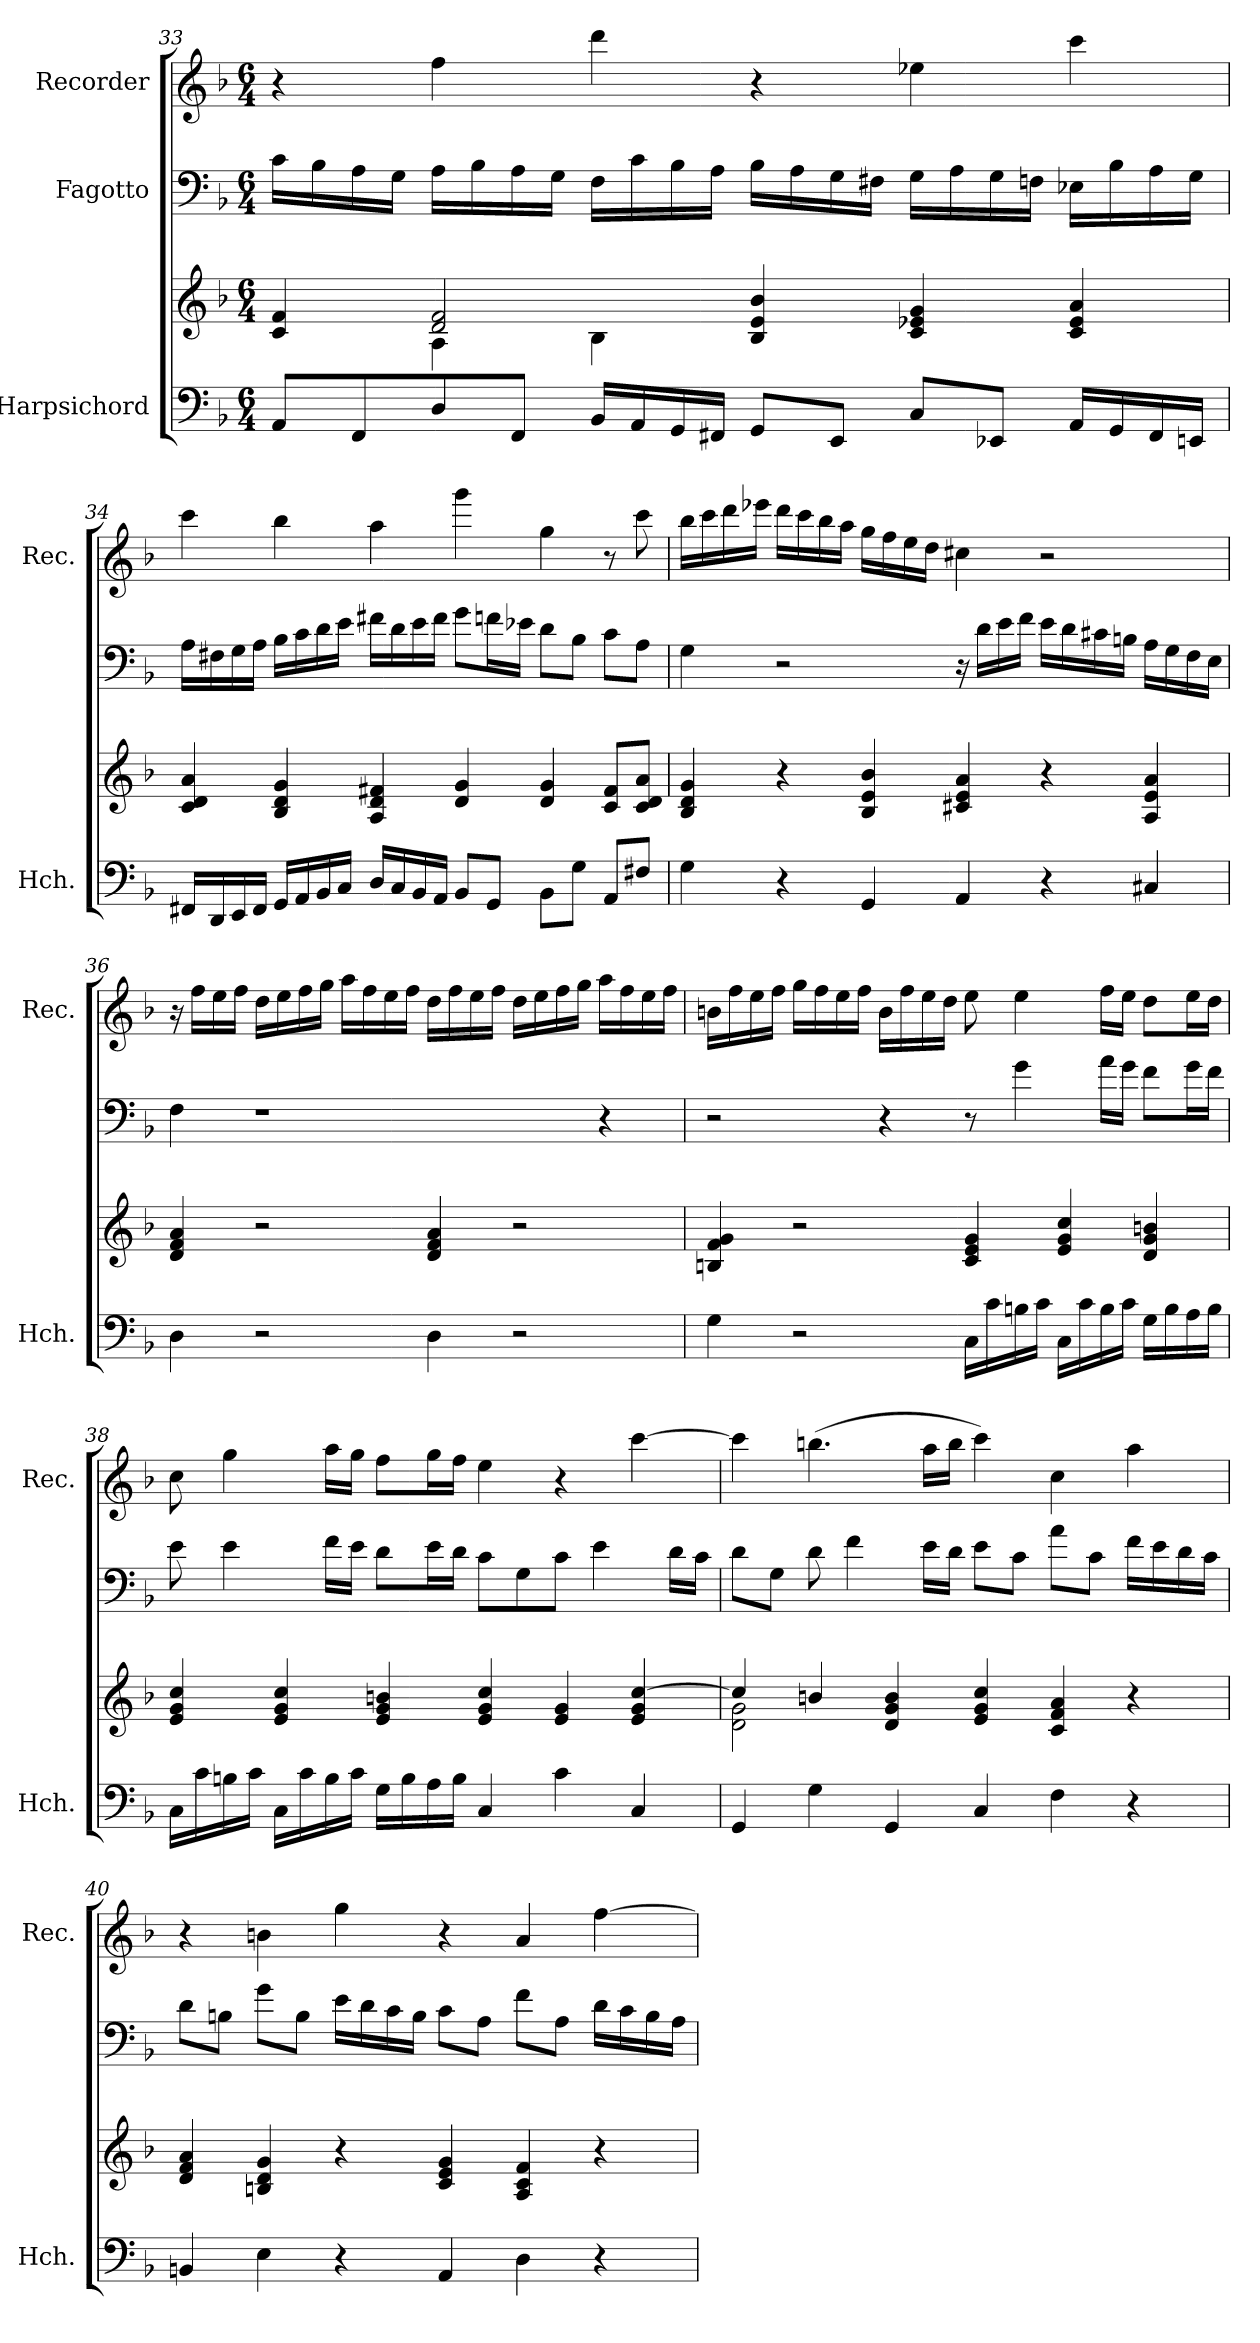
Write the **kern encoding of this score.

**kern	**kern	**kern	**kern
*part3	*part3	*part2	*part1
*staff4	*staff3	*staff2	*staff1
*I"Harpsichord	*	*I"Fagotto	*I"Recorder
*I'Hch.	*	*	*I'Rec.
*clefF4	*clefG2	*clefF4	*clefG2
*k[b-]	*k[b-]	*k[b-]	*k[b-]
*M6/4	*M6/4	*M6/4	*M6/4
=33	=33	=33	=33
*	*^	*	*
8AA/L	4c/ 4f/	4ryy	16c\LL	4r
.	.	.	16B-\	.
8FF/	.	.	16A\	.
.	.	.	16G\JJ	.
8D/	2d/ 2f/	4A\	16A\LL	4ff\
.	.	.	16B-\	.
8FF/J	.	.	16A\	.
.	.	.	16G\JJ	.
16BB-/LL	.	4B-\	16F\LL	4ddd\
16AA/	.	.	16c\	.
16GG/	.	.	16B-\	.
16FF#X/JJ	.	.	16A\JJ	.
8GG/L	4B-/ 4e/ 4b-/	2.ryy	16B-\LL	4r
.	.	.	16A\	.
8EE/J	.	.	16G\	.
.	.	.	16F#X\JJ	.
8C/L	4c/ 4e-X/ 4g/	.	16G\LL	4ee-X\
.	.	.	16A\	.
8EE-X/J	.	.	16G\	.
.	.	.	16Fn\JJ	.
16AA/LL	4c/ 4e-/ 4a/	.	16E-X\LL	4ccc\
16GG/	.	.	16B-\	.
16FF#/	.	.	16A\	.
16EEn/JJ	.	.	16G\JJ	.
*	*v	*v	*	*
!!LO:LB:g=z
=34	=34	=34	=34
16FF#X/LL	4c/ 4d/ 4a/	16A\LL	4ccc\
16DD/	.	16F#X\	.
16EE/	.	16G\	.
16FF#/JJ	.	16A\JJ	.
16GG/LL	4B-/ 4d/ 4g/	16B-\LL	4bb-\
16AA/	.	16c\	.
16BB-/	.	16d\	.
16C/JJ	.	16e\JJ	.
16D/LL	4A/ 4d/ 4f#X/	16f#X\LL	4aa\
16C/	.	16d\	.
16BB-/	.	16e\	.
16AA/JJ	.	16f#\JJ	.
8BB-/L	4d/ 4g/	8g\L	4ggg\
8GG/J	.	16fn\L	.
.	.	16e-X\JJ	.
8BB-\L	4d/ 4g/	8d\L	4gg\
8G\J	.	8B-\J	.
8AA/L	8c/ 8f#/L	8c\L	8r
8F#X/J	8c/ 8d/ 8a/J	8A\J	8ccc\
=35	=35	=35	=35
4G\	4B-/ 4d/ 4g/	4G\	16bb-\LL
.	.	.	16ccc\
.	.	.	16ddd\
.	.	.	16eee-X\JJ
4r	4r	2r	16ddd\LL
.	.	.	16ccc\
.	.	.	16bb-\
.	.	.	16aa\JJ
4GG/	4B-/ 4e/ 4b-/	.	16gg\LL
.	.	.	16ff\
.	.	.	16ee\
.	.	.	16dd\JJ
4AA/	4c#X/ 4e/ 4a/	16r	4cc#X\
.	.	16d\LL	.
.	.	16e\	.
.	.	16f\JJ	.
4r	4r	16e\LL	2r
.	.	16d\	.
.	.	16c#X\	.
.	.	16Bn\JJ	.
4C#X/	4A/ 4e/ 4a/	16A\LL	.
.	.	16G\	.
.	.	16F\	.
.	.	16E\JJ	.
!!LO:LB:g=z
=36	=36	=36	=36
4D\	4d/ 4f/ 4a/	4F\	16r
.	.	.	16ff\LL
.	.	.	16ee\
.	.	.	16ff\JJ
2r	2r	1r	16dd\LL
.	.	.	16ee\
.	.	.	16ff\
.	.	.	16gg\JJ
.	.	.	16aa\LL
.	.	.	16ff\
.	.	.	16ee\
.	.	.	16ff\JJ
4D\	4d/ 4f/ 4a/	.	16dd\LL
.	.	.	16ff\
.	.	.	16ee\
.	.	.	16ff\JJ
2r	2r	.	16dd\LL
.	.	.	16ee\
.	.	.	16ff\
.	.	.	16gg\JJ
.	.	4r	16aa\LL
.	.	.	16ff\
.	.	.	16ee\
.	.	.	16ff\JJ
=37	=37	=37	=37
4G\	4Bn/ 4f/ 4g/	2r	16bn\LL
.	.	.	16ff\
.	.	.	16ee\
.	.	.	16ff\JJ
2r	2r	.	16gg\LL
.	.	.	16ff\
.	.	.	16ee\
.	.	.	16ff\JJ
.	.	4r	16b\LL
.	.	.	16ff\
.	.	.	16ee\
.	.	.	16dd\JJ
16C\LL	4c/ 4e/ 4g/	8r	8ee\
16c\	.	.	.
16Bn\	.	4g\	4ee\
16c\JJ	.	.	.
16C\LL	4e/ 4g/ 4cc/	.	.
16c\	.	.	.
16B\	.	16a\LL	16ff\LL
16c\JJ	.	16g\JJ	16ee\JJ
16G\LL	4d/ 4g/ 4bn/	8f\L	8dd\L
16B\	.	.	.
16A\	.	16g\L	16ee\L
16B\JJ	.	16f\JJ	16dd\JJ
=38	=38	=38	=38
16C\LL	4e/ 4g/ 4cc/	8e\	8cc\
16c\	.	.	.
16Bn\	.	4e\	4gg\
16c\JJ	.	.	.
16C\LL	4e/ 4g/ 4cc/	.	.
16c\	.	.	.
16B\	.	16f\LL	16aa\LL
16c\JJ	.	16e\JJ	16gg\JJ
16G\LL	4e/ 4g/ 4bn/	8d\L	8ff\L
16B\	.	.	.
16A\	.	16e\L	16gg\L
16B\JJ	.	16d\JJ	16ff\JJ
4C/	4e/ 4g/ 4cc/	8c\L	4ee\
.	.	8G\	.
4c\	4e/ 4g/	8c\J	4r
.	.	4e\	.
4C/	4e/ 4g/ [4cc/	.	[4ccc\
.	.	16d\LL	.
.	.	16c\JJ	.
!!LO:PB:g=z
=39	=39	=39	=39
*	*^	*	*
4GG/	4cc/]	2d\ 2g\	8d\L	4ccc\]
.	.	.	8G\J	.
4G\	4bn/	.	8d\	(4.bbn\
.	.	.	4f\	.
4GG/	4d/ 4g/ 4b/	1ryy	.	.
.	.	.	16e\LL	16aa\LL
.	.	.	16d\JJ	16bb\JJ
4C/	4e/ 4g/ 4cc/	.	8e\L	4ccc\)
.	.	.	8c\J	.
4F\	4c/ 4f/ 4a/	.	8a\L	4cc\
.	.	.	8c\J	.
4r	4r	.	16f\LL	4aa\
.	.	.	16e\	.
.	.	.	16d\	.
.	.	.	16c\JJ	.
*	*v	*v	*	*
=40	=40	=40	=40
4BBn/	4d/ 4f/ 4a/	8d\L	4r
.	.	8Bn\J	.
4E\	4Bn/ 4d/ 4g/	8g\L	4bn\
.	.	8B\J	.
4r	4r	16e\LL	4gg\
.	.	16d\	.
.	.	16c\	.
.	.	16B\JJ	.
4AA/	4c/ 4e/ 4g/	8c\L	4r
.	.	8A\J	.
4D\	4A/ 4c/ 4f/	8f\L	4a/
.	.	8A\J	.
4r	4r	16d\LL	[4ff\
.	.	16c\	.
.	.	16B\	.
.	.	16A\JJ	.
=	=	=	=
*-	*-	*-	*-
